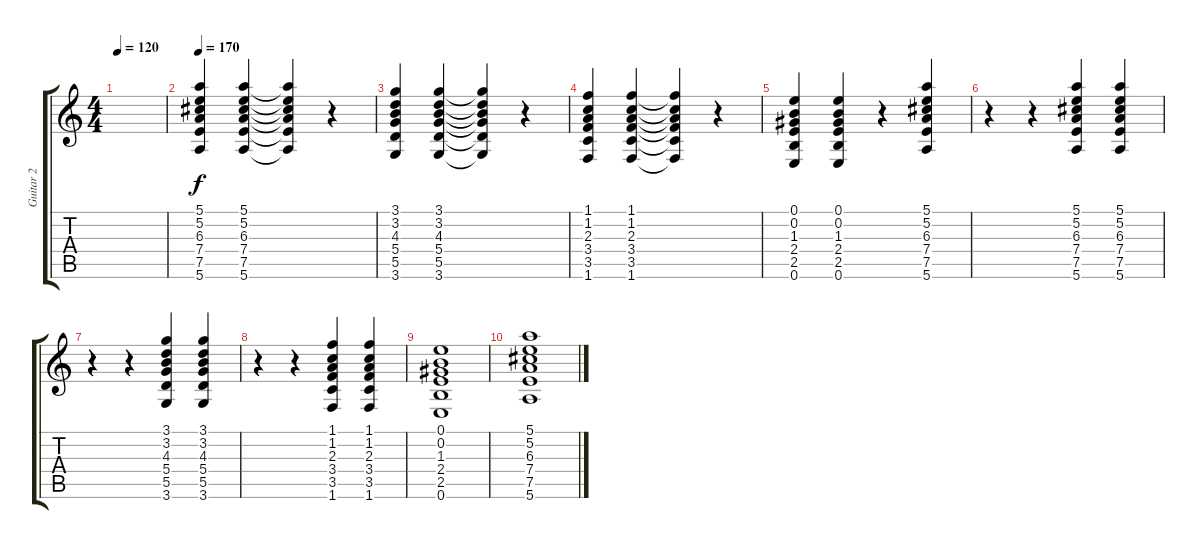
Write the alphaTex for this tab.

\track ("Guitar 2" "Guitar 2") {instrument acousticguitarsteel}
\staff {score tabs}
\tuning (E4 B3 G3 D3 A2 E2) {hide}
\ts (4 4)
\tempo 120
\clef g2
\ks c
|
\tempo 170
(5.1 5.2 6.3 7.4 7.5 5.6).4 (5.1 5.2 6.3 7.4 7.5 5.6).4 (5.1{t} 5.2{t} 6.3{t} 7.4{t} 7.5{t} 5.6{t}).4 r.4 |
(3.1 3.2 4.3 5.4 5.5 3.6).4 (3.1 3.2 4.3 5.4 5.5 3.6).4 (3.1{t} 3.2{t} 4.3{t} 5.4{t} 5.5{t} 3.6{t}).4 r.4 |
(1.1 1.2 2.3 3.4 3.5 1.6).4 (1.1 1.2 2.3 3.4 3.5 1.6).4 (1.1{t} 1.2{t} 2.3{t} 3.4{t} 3.5{t} 1.6{t}).4 r.4 |
(0.1 0.2 1.3 2.4 2.5 0.6).4 (0.1 0.2 1.3 2.4 2.5 0.6).4 r.4 (5.1 5.2 6.3 7.4 7.5 5.6).4 |
r.4 r.4 (5.1 5.2 6.3 7.4 7.5 5.6).4 (5.1 5.2 6.3 7.4 7.5 5.6).4 |
r.4 r.4 (3.1 3.2 4.3 5.4 5.5 3.6).4 (3.1 3.2 4.3 5.4 5.5 3.6).4 |
r.4 r.4 (1.1 1.2 2.3 3.4 3.5 1.6).4 (1.1 1.2 2.3 3.4 3.5 1.6).4 |
(0.1 0.2 1.3 2.4 2.5 0.6).1 |
(5.1 5.2 6.3 7.4 7.5 5.6).1
